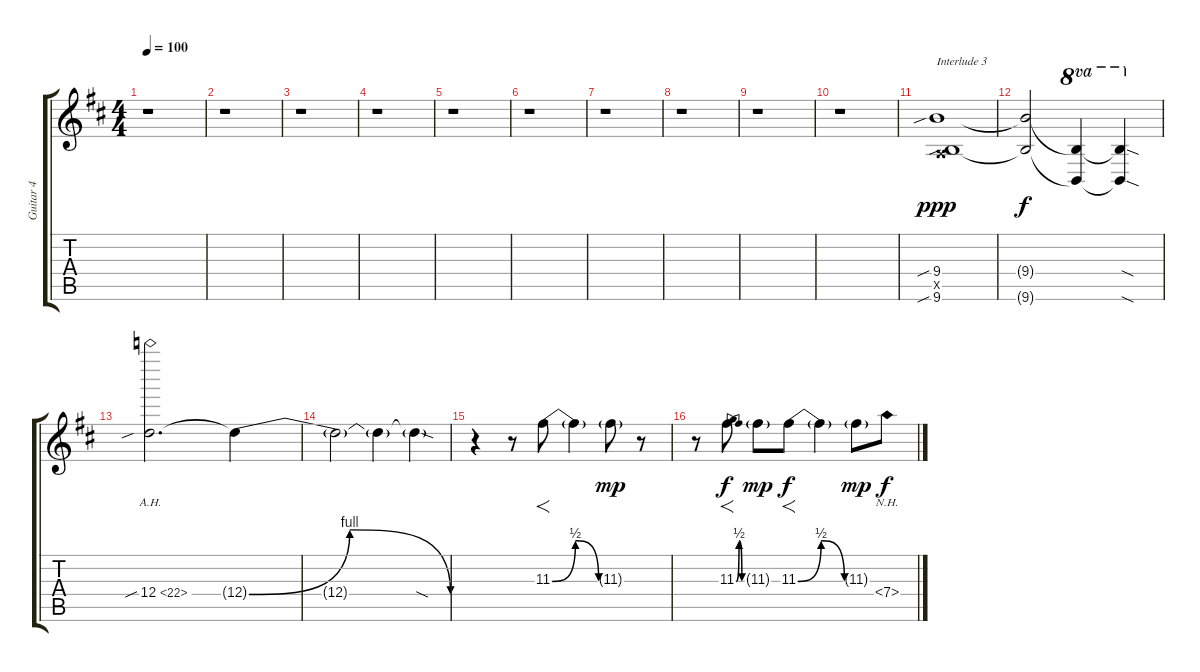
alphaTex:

\track ("Guitar 4" "Guitar 4") {instrument distortionguitar}
\staff {score tabs}
\tuning (E4 B3 G3 D3 A2 D2) {hide}
\ts (4 4)
\tempo 100
\clef g2
\ks d
r.1{dy ppp} |
r.1 |
r.1 |
r.1 |
r.1 |
r.1 |
r.1 |
r.1 |
r.1 |
r.1 |
(9.4{sib} 0.5{x} 9.6{sib}).1{txt "Interlude 3"} |
(9.4{t} 9.6{t}).2{dy f} (9.4{t} 9.6{t}).4{ot 8va} (9.4{sod t} 9.6{sod t}).4{ot 8va} |
12.4{ah 10 sib}.2{d} 12.4{be (bendrelease 0 0 30 4 49 4 60 0) t}.4 |
12.4{t}.2 12.4{t}.4 12.4{sod t}.4 |
r.4 r.8 11.3{be (bendrelease 0 0 25 2 40 2 60 0)}.8{f} 11.3{t}.4 11.3{g}.8{dy mp} r.8 |
r.8 11.3{be (bendrelease 0 0 25 2 25 2 60 0)}.8{f dy f} 11.3{g}.8{dy mp} 11.3{be (bendrelease 0 0 25 2 25 2 60 0)}.8{f dy f} 11.3{t}.4 11.3{g}.8{dy mp} 7.4{nh}.8{dy f}
